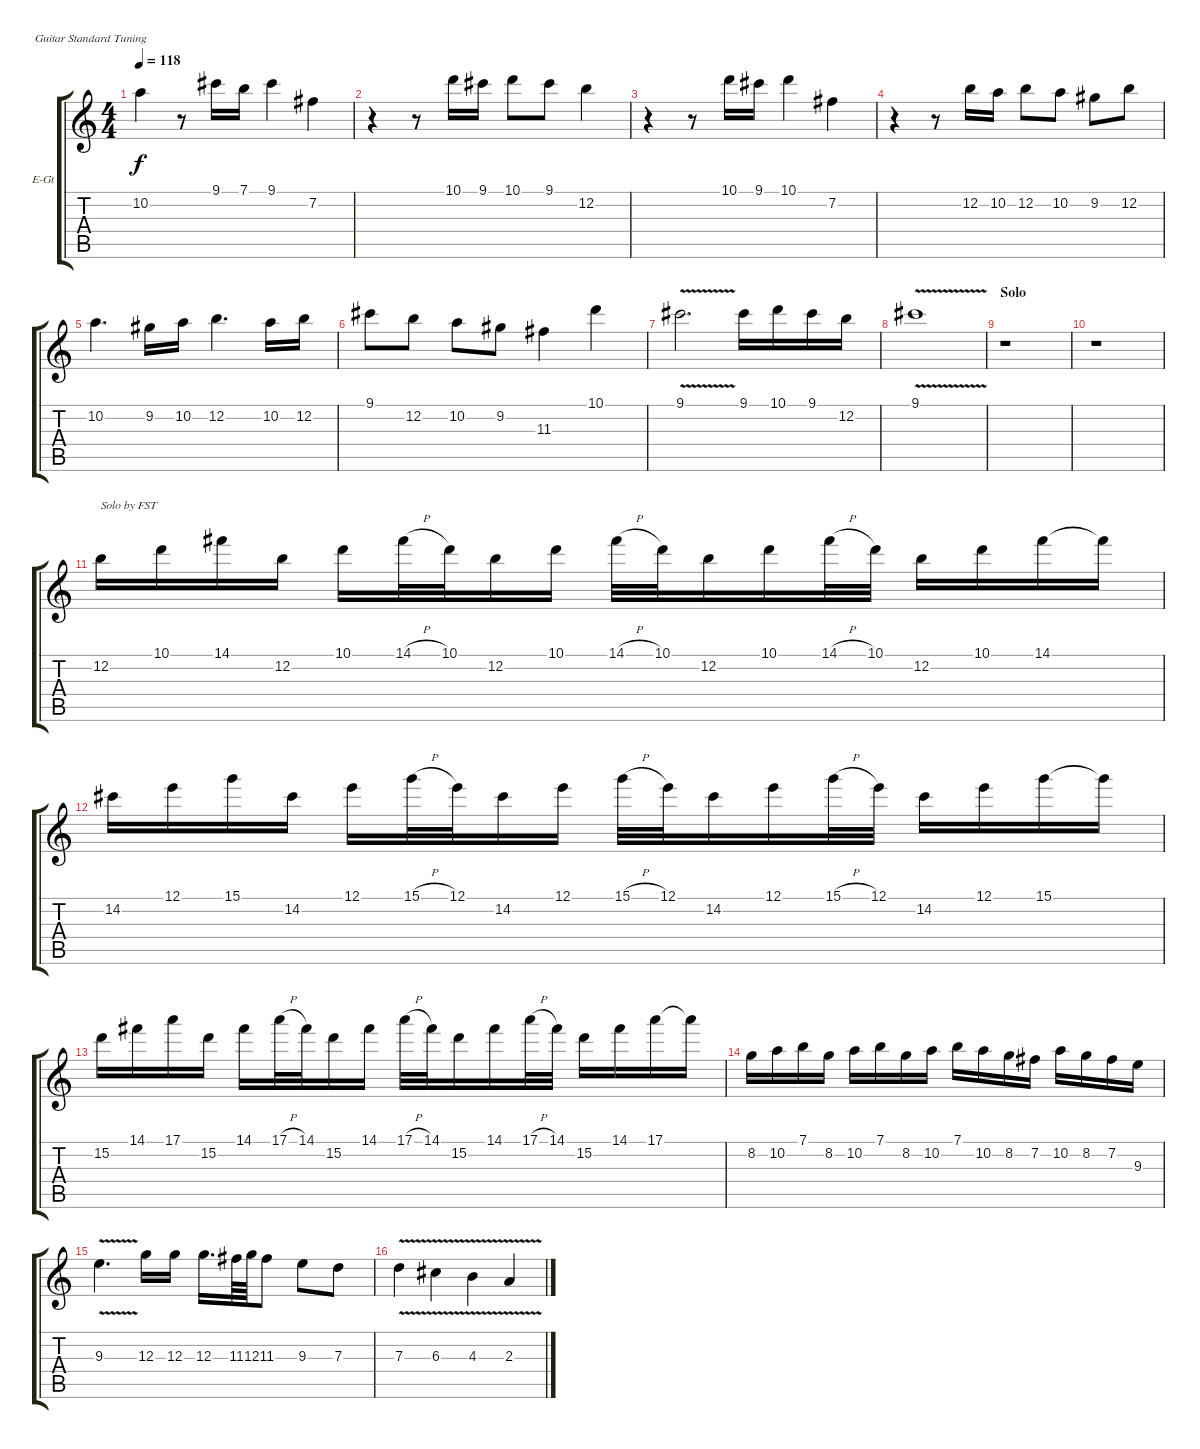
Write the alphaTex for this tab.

\bracketExtendMode groupsimilarinstruments
\firstSystemTrackNameOrientation horizontal
\otherSystemsTrackNameOrientation horizontal
\track ("Solo Gitar" "E-Gt") {instrument overdrivenguitar}
\staff {score tabs}
\tuning (E4 B3 G3 D3 A2 E2)
\ts (4 4)
\tempo 118
\clef g2
\ks c
10.2.4{dy f} r.8 9.1.16 7.1.16 9.1.4 7.2.4 |
r.4 r.8 10.1.16 9.1.16 10.1.8 9.1.8 12.2.4 |
r.4 r.8 10.1.16 9.1.16 10.1.4 7.2.4 |
r.4 r.8 12.2.16 10.2.16 12.2.8 10.2.8 9.2.8 12.2.8 |
10.2.4{d} 9.2.16 10.2.16 12.2.4{d} 10.2.16 12.2.16 |
9.1.8 12.2.8 10.2.8 9.2.8 11.3.4 10.1.4 |
9.1{v}.2{d} 9.1.16 10.1.16 9.1.16 12.2.16 |
9.1{v}.1 |
\section ("" "Solo")
r.1 |
r.1 |
12.2.16{txt "Solo by FST"} 10.1.16 14.1.16 12.2.16 10.1.16 14.1{h}.32 10.1.32 12.2.16 10.1.16 14.1{h}.32 10.1.32 12.2.16 10.1.16 14.1{h}.32 10.1.32 12.2.16 10.1.16 14.1.16 14.1{t}.16 |
14.2.16 12.1.16 15.1.16 14.2.16 12.1.16 15.1{h}.32 12.1.32 14.2.16 12.1.16 15.1{h}.32 12.1.32 14.2.16 12.1.16 15.1{h}.32 12.1.32 14.2.16 12.1.16 15.1.16 15.1{t}.16 |
15.2.16 14.1.16 17.1.16 15.2.16 14.1.16 17.1{h}.32 14.1.32 15.2.16 14.1.16 17.1{h}.32 14.1.32 15.2.16 14.1.16 17.1{h}.32 14.1.32 15.2.16 14.1.16 17.1.16 17.1{t}.16 |
8.2.16 10.2.16 7.1.16 8.2.16 10.2.16 7.1.16 8.2.16 10.2.16 7.1.16 10.2.16 8.2.16 7.2.16 10.2.16 8.2.16 7.2.16 9.3.16 |
9.3{v}.4{d} 12.3.16 12.3.16 12.3.16{d} 11.3.64 12.3.64 11.3.8 9.3.8 7.3.8 |
7.3{v}.4 6.3{v}.4 4.3{v}.4 2.3{v}.4
